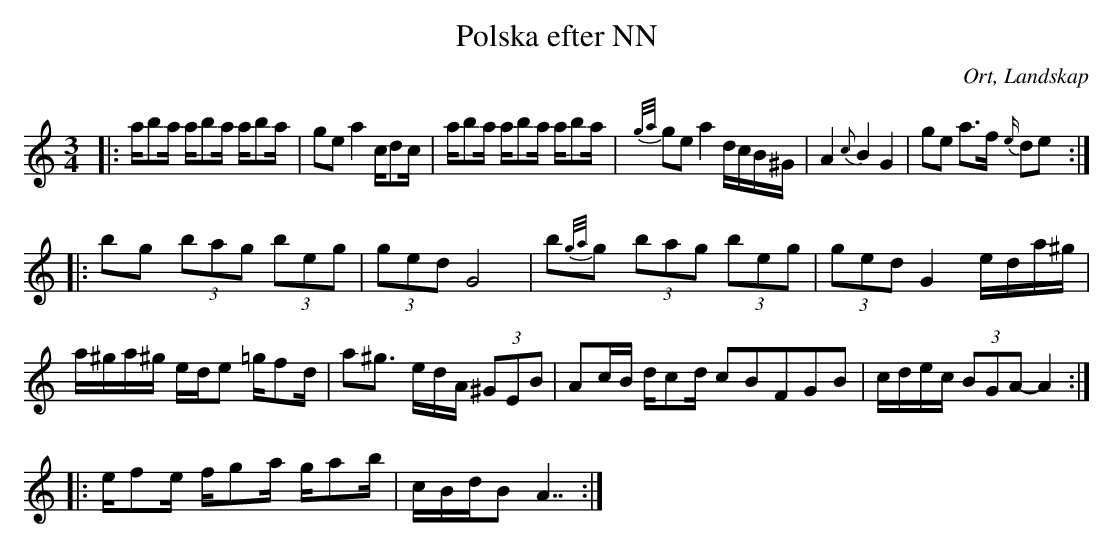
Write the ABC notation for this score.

X:1
T:Polska efter NN
O:Ort, Landskap
M:3/4
L:1/8
K:C
|: a/ba/ a/ba/ a/ba/|ge a2 c/dc/| a/ba/ a/ba/ a/ba/ | {g/a/}ge a2 d/c/B/^G/| A2 {c}B2 G2 | ge a>f {e/}de:|
|:bg (3bag (3beg| (3ged G4 |b{g/a/}g (3bag (3beg| (3ged G2 e/d/a/^g/| a/^g/a/^g/ e/d/e =g/fd/ |a^g3/2 /e/d/A/ (3^GEB| Ac/B/ d/cd/ c2/5B2/5F2/5G2/5B2/5|  c/d/e/c/ (3BGA-A2 :|
|:e/fe/ f/ga/ g/ab/ | c/B/d/B A7/2:|
